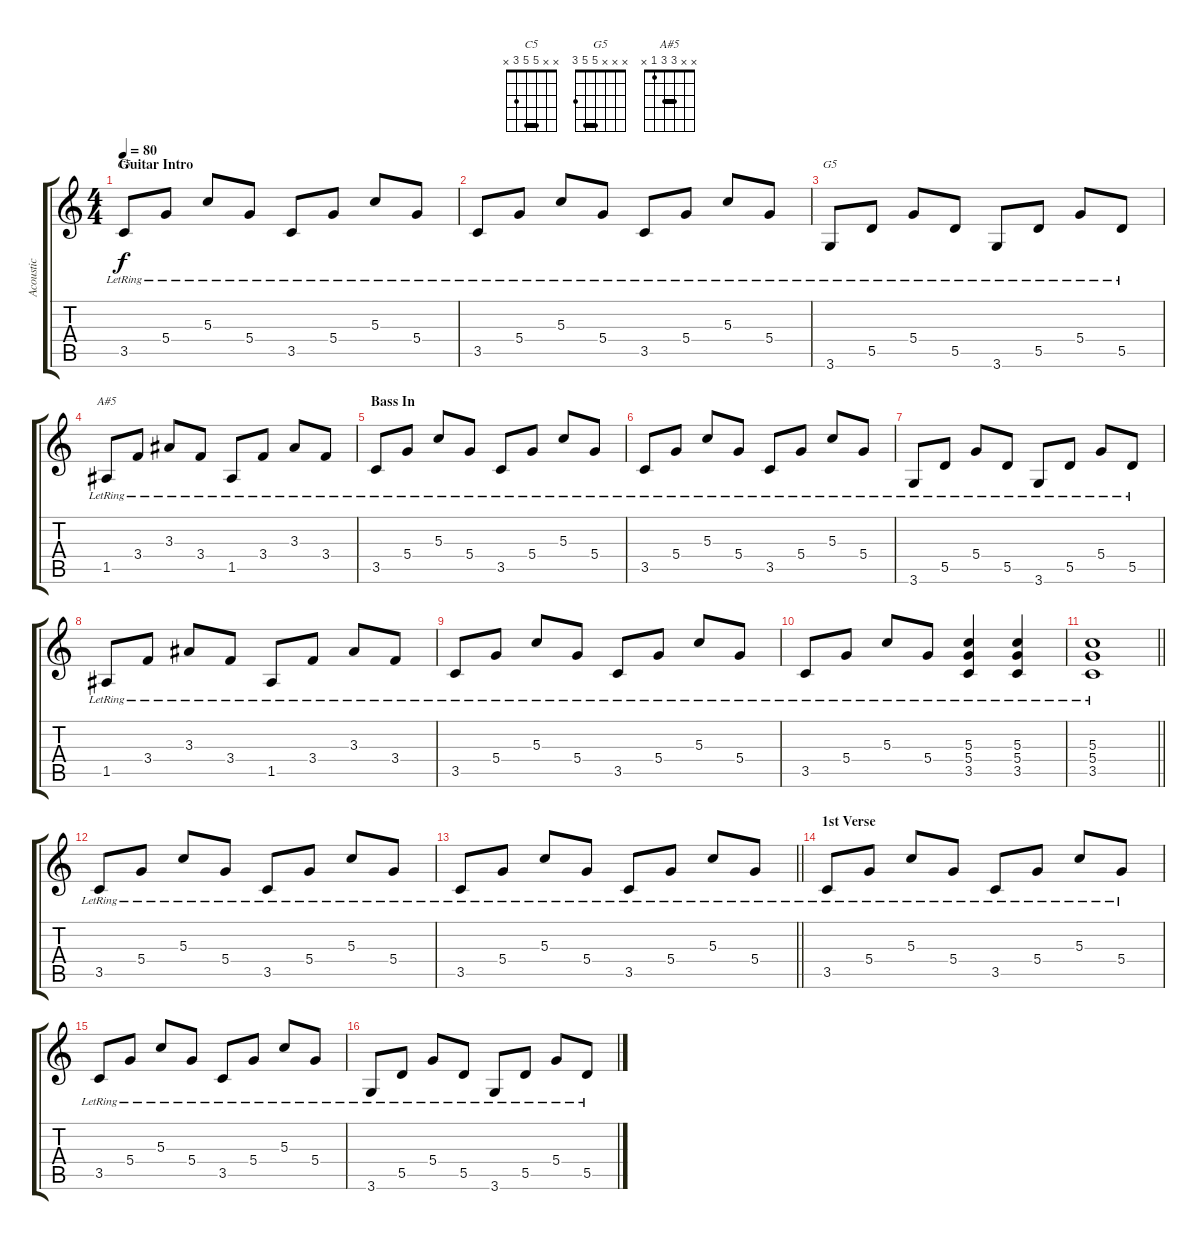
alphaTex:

\track ("Acoustic" "Acoustic") {instrument acousticguitarsteel}
\staff {score tabs}
\tuning (E4 B3 G3 D3 A2 E2) {hide}
\chord ("C5" x x 5 5 3 x) {barre 5}
\chord ("G5" x x x 5 5 3) {barre 5}
\chord ("A#5" x x 3 3 1 x) {barre 3}
\ts (4 4)
\section ("" "Guitar Intro")
\tempo 80
\clef g2
\ks c
3.5{lr}.8{ch "C5" dy f instrument acousticguitarsteel} 5.4{lr}.8 5.3{lr}.8 5.4{lr}.8 3.5{lr}.8 5.4{lr}.8 5.3{lr}.8 5.4{lr}.8 |
3.5{lr}.8 5.4{lr}.8 5.3{lr}.8 5.4{lr}.8 3.5{lr}.8 5.4{lr}.8 5.3{lr}.8 5.4{lr}.8 |
3.6{lr}.8{ch "G5"} 5.5{lr}.8 5.4{lr}.8 5.5{lr}.8 3.6{lr}.8 5.5{lr}.8 5.4{lr}.8 5.5{lr}.8 |
1.5{lr}.8{ch "A#5"} 3.4{lr}.8 3.3{lr}.8 3.4{lr}.8 1.5{lr}.8 3.4{lr}.8 3.3{lr}.8 3.4{lr}.8 |
\section ("" "Bass In")
3.5{lr}.8 5.4{lr}.8 5.3{lr}.8 5.4{lr}.8 3.5{lr}.8 5.4{lr}.8 5.3{lr}.8 5.4{lr}.8 |
3.5{lr}.8 5.4{lr}.8 5.3{lr}.8 5.4{lr}.8 3.5{lr}.8 5.4{lr}.8 5.3{lr}.8 5.4{lr}.8 |
3.6{lr}.8 5.5{lr}.8 5.4{lr}.8 5.5{lr}.8 3.6{lr}.8 5.5{lr}.8 5.4{lr}.8 5.5{lr}.8 |
1.5{lr}.8 3.4{lr}.8 3.3{lr}.8 3.4{lr}.8 1.5{lr}.8 3.4{lr}.8 3.3{lr}.8 3.4{lr}.8 |
3.5{lr}.8 5.4{lr}.8 5.3{lr}.8 5.4{lr}.8 3.5{lr}.8 5.4{lr}.8 5.3{lr}.8 5.4{lr}.8 |
3.5{lr}.8 5.4{lr}.8 5.3{lr}.8 5.4{lr}.8 (5.3{lr} 5.4{lr} 3.5{lr}).4 (5.3{lr} 5.4{lr} 3.5{lr}).4 |
\barLineRight lightlight
(5.3{lr} 5.4{lr} 3.5{lr}).1 |
3.5{lr}.8 5.4{lr}.8 5.3{lr}.8 5.4{lr}.8 3.5{lr}.8 5.4{lr}.8 5.3{lr}.8 5.4{lr}.8 |
\barLineRight lightlight
3.5{lr}.8 5.4{lr}.8 5.3{lr}.8 5.4{lr}.8 3.5{lr}.8 5.4{lr}.8 5.3{lr}.8 5.4{lr}.8 |
\section ("" "1st Verse")
3.5{lr}.8 5.4{lr}.8 5.3{lr}.8 5.4{lr}.8 3.5{lr}.8 5.4{lr}.8 5.3{lr}.8 5.4{lr}.8 |
3.5{lr}.8 5.4{lr}.8 5.3{lr}.8 5.4{lr}.8 3.5{lr}.8 5.4{lr}.8 5.3{lr}.8 5.4{lr}.8 |
3.6{lr}.8 5.5{lr}.8 5.4{lr}.8 5.5{lr}.8 3.6{lr}.8 5.5{lr}.8 5.4{lr}.8 5.5{lr}.8
